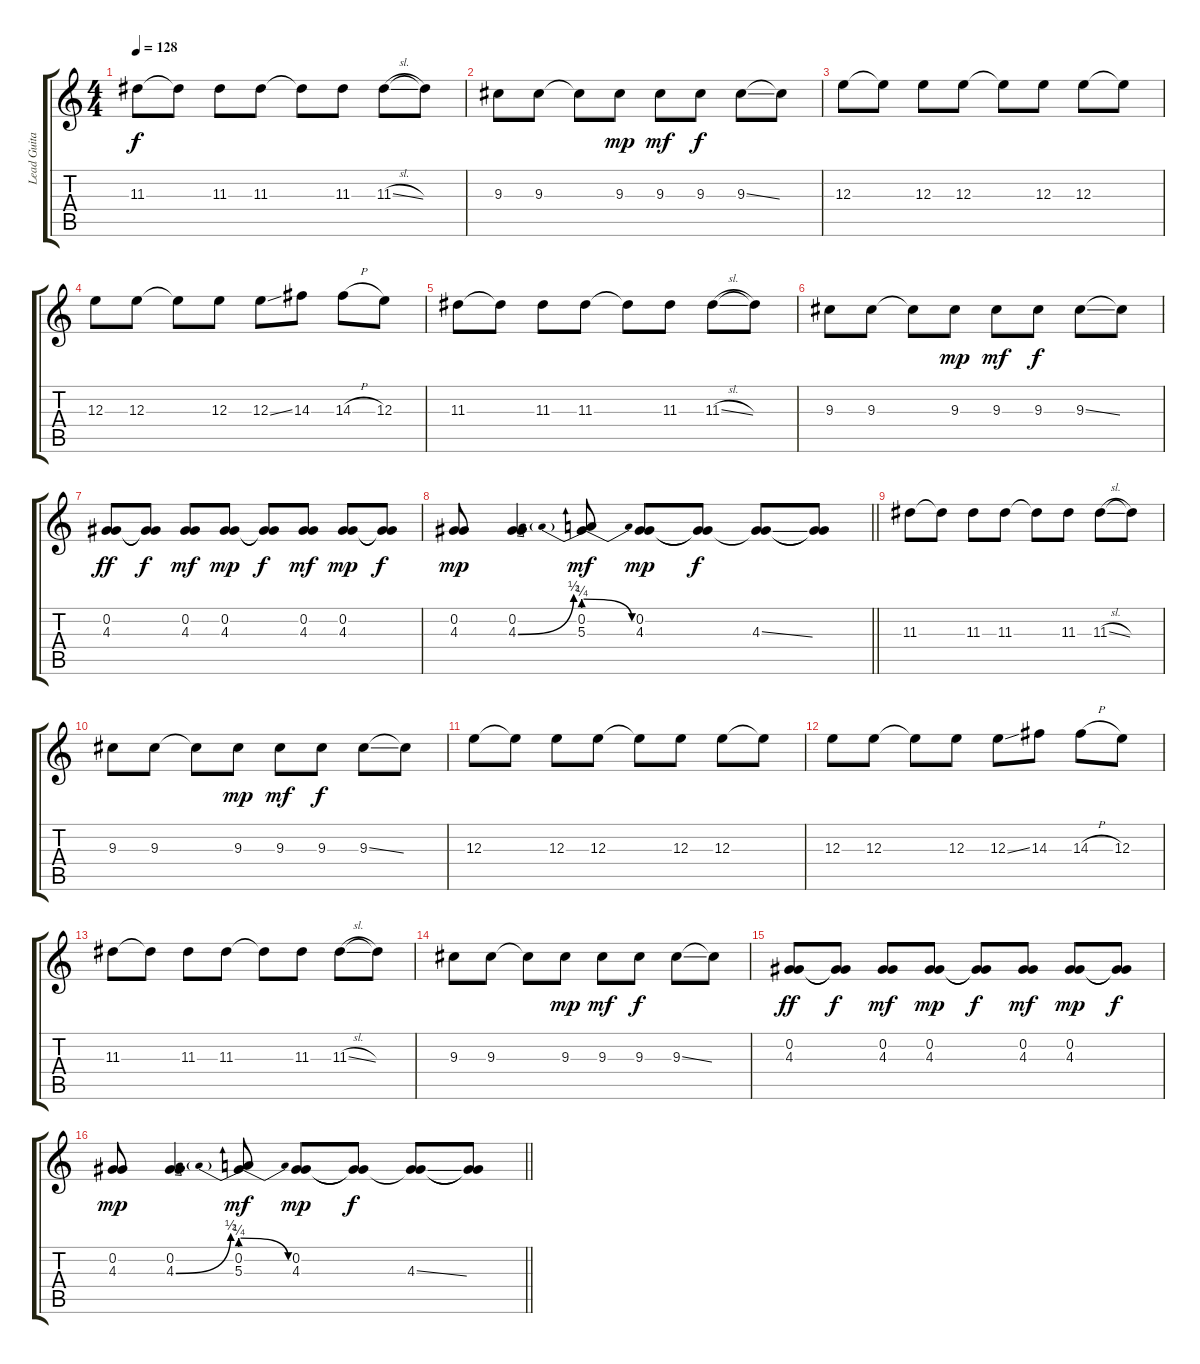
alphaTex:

\track ("Lead Guitar" "Lead Guita") {instrument electricguitarjazz}
\staff {score tabs}
\tuning (Db4 Ab3 E3 B2 Gb2 Db2) {hide}
\ts (4 4)
\tempo 128
\clef g2
\ks c
11.3.8{dy f} 11.3{t}.8 11.3.8 11.3.8 11.3{t}.8 11.3.8 11.3{sl}.8 11.3{t}.8 |
9.3.8 9.3.8 9.3{t}.8 9.3.8{dy mp} 9.3.8{dy mf} 9.3.8{dy f} 9.3{ss}.8 9.3{t}.8 |
12.3.8 12.3{t}.8 12.3.8 12.3.8 12.3{t}.8 12.3.8 12.3.8 12.3{t}.8 |
12.3.8 12.3.8 12.3{t}.8 12.3.8 12.3{ss}.8 14.3.8 14.3{h}.8 12.3.8 |
11.3.8 11.3{t}.8 11.3.8 11.3.8 11.3{t}.8 11.3.8 11.3{sl}.8 11.3{t}.8 |
9.3.8 9.3.8 9.3{t}.8 9.3.8{dy mp} 9.3.8{dy mf} 9.3.8{dy f} 9.3{ss}.8 9.3{t}.8 |
(0.2 4.3).8{dy ff} (0.2{t} 4.3{t}).8{dy f} (0.2 4.3).8{dy mf} (0.2 4.3).8{dy mp} (0.2{t} 4.3{t}).8{dy f} (0.2 4.3).8{dy mf} (0.2 4.3).8{dy mp} (0.2{t} 4.3{t}).8{dy f} |
\barLineRight lightlight
(0.2 4.3).8{dy mp} (0.2 4.3{be (bend 0 0 60 2)}).4 (0.2 5.3{be (prebendrelease 0 1 60 0)}).8{dy mf} (0.2 4.3).8{dy mp} (0.2{t} 4.3{t}).8{dy f} (0.2{t} 4.3{ss}).8 (0.2{t} 4.3{t}).8 |
11.3.8 11.3{t}.8 11.3.8 11.3.8 11.3{t}.8 11.3.8 11.3{sl}.8 11.3{t}.8 |
9.3.8 9.3.8 9.3{t}.8 9.3.8{dy mp} 9.3.8{dy mf} 9.3.8{dy f} 9.3{ss}.8 9.3{t}.8 |
12.3.8 12.3{t}.8 12.3.8 12.3.8 12.3{t}.8 12.3.8 12.3.8 12.3{t}.8 |
12.3.8 12.3.8 12.3{t}.8 12.3.8 12.3{ss}.8 14.3.8 14.3{h}.8 12.3.8 |
11.3.8 11.3{t}.8 11.3.8 11.3.8 11.3{t}.8 11.3.8 11.3{sl}.8 11.3{t}.8 |
9.3.8 9.3.8 9.3{t}.8 9.3.8{dy mp} 9.3.8{dy mf} 9.3.8{dy f} 9.3{ss}.8 9.3{t}.8 |
(0.2 4.3).8{dy ff} (0.2{t} 4.3{t}).8{dy f} (0.2 4.3).8{dy mf} (0.2 4.3).8{dy mp} (0.2{t} 4.3{t}).8{dy f} (0.2 4.3).8{dy mf} (0.2 4.3).8{dy mp} (0.2{t} 4.3{t}).8{dy f} |
\barLineRight lightlight
(0.2 4.3).8{dy mp} (0.2 4.3{be (bend 0 0 60 2)}).4 (0.2 5.3{be (prebendrelease 0 1 60 0)}).8{dy mf} (0.2 4.3).8{dy mp} (0.2{t} 4.3{t}).8{dy f} (0.2{t} 4.3{ss}).8 (0.2{t} 4.3{t}).8
